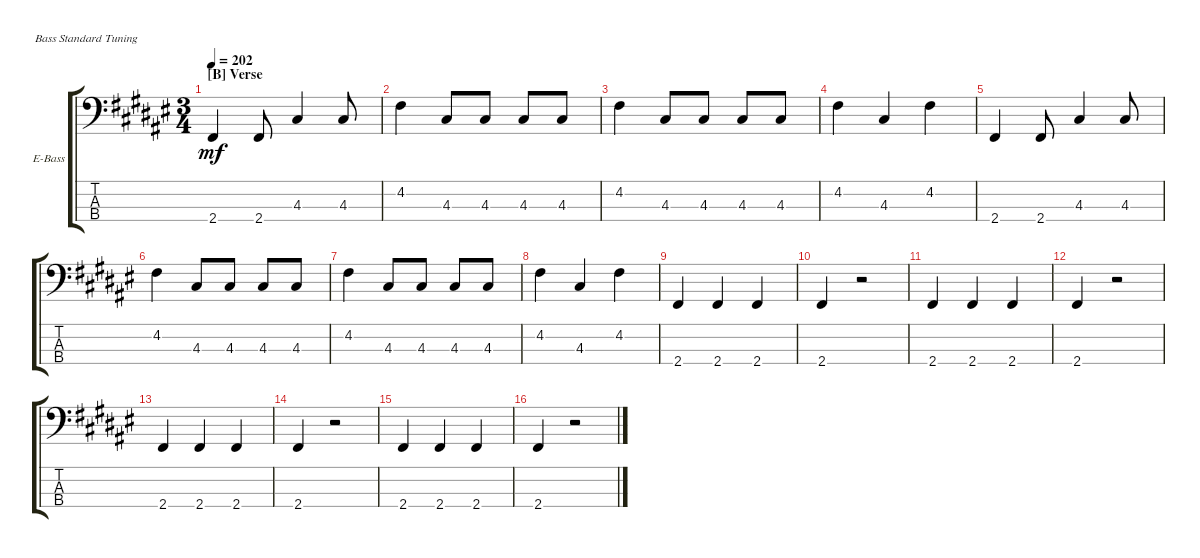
\defaultSystemsLayout 4
\bracketExtendMode groupsimilarinstruments
\firstSystemTrackNameOrientation horizontal
\otherSystemsTrackNameOrientation horizontal
\track ("Electric Bass" "E-Bass") {instrument electricbassfinger}
\staff {score tabs}
\tuning (G2 D2 A1 E1)
\ts (3 4)
\section ("B" "Verse")
\tempo 202
\clef f4
\ks f#
2.4.4{dy mf} 2.4.8 4.3.4 4.3.8 |
4.2.4 4.3.8 4.3.8 4.3.8 4.3.8 |
4.2.4 4.3.8 4.3.8 4.3.8 4.3.8 |
4.2.4 4.3.4 4.2.4 |
2.4.4 2.4.8 4.3.4 4.3.8 |
4.2.4 4.3.8 4.3.8 4.3.8 4.3.8 |
4.2.4 4.3.8 4.3.8 4.3.8 4.3.8 |
4.2.4 4.3.4 4.2.4 |
2.4.4 2.4.4 2.4.4 |
2.4.4 r.2 |
2.4.4 2.4.4 2.4.4 |
2.4.4 r.2 |
2.4.4 2.4.4 2.4.4 |
2.4.4 r.2 |
2.4.4 2.4.4 2.4.4 |
2.4.4 r.2
